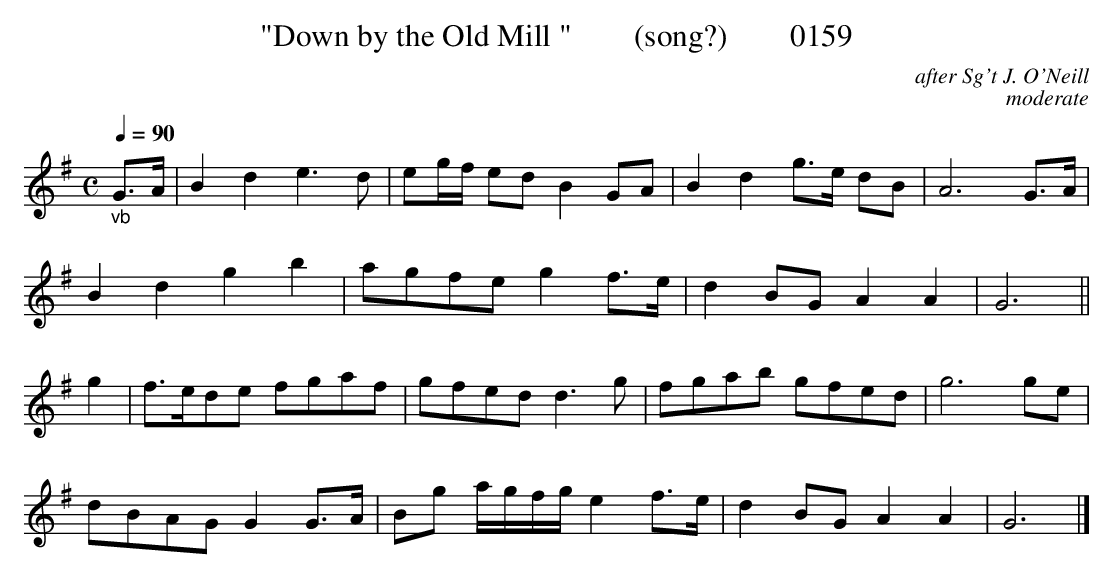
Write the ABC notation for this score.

X:1
T:"Down by the Old Mill "        (song?)        0159
C:after Sg't J. O'Neill
C:moderate
Q:1/4=90
M:C
L:1/8
K:G
"_vb"G3/2A/2|B2d2e3d|eg/2f/2 ed B2GA|B2d2g3/2e/2 dB|A6G3/2A/2|
B2d2g2b2|agfe g2f3/2e/2|d2BG A2A2|G6||
g2|f3/2e/2de fgaf|gfed d3g|fgab gfed|g6ge|
dBAG G2G3/2A/2|Bg a/2g/2f/2g/2 e2f3/2e/2|d2BG A2A2|G6|]
